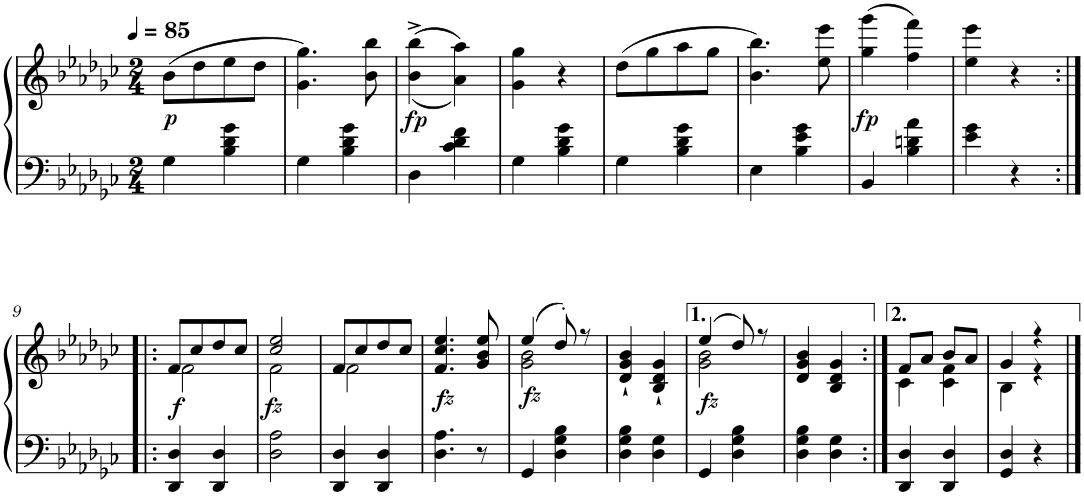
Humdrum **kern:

**kern	**kern	**dynam
*part1	*part1	*part1
*staff2	*staff1	*staff1/2
*I"Midi_1	*	*
*clefF4	*clefG2	*
*k[b-e-a-d-g-c-]	*k[b-e-a-d-g-c-]	*
*G-:	*G-:	*
*M2/4	*M2/4	*
*MM85	*MM85	*
=1	=1	=1
!	!	!LO:DY:b
4G-\	(>8b-\L	p
.	8dd-\	.
4B-\ 4d-\ 4g-\	8ee-\	.
.	8dd-\J	.
=2	=2	=2
4G-\	4.g-\ 4.gg-\)	.
4B-\ 4d-\ 4g-\	.	.
.	8b-\ 8bb-\	.
=3	=3	=3
!	!	!LO:DY:b
4D-\	(<(>4b-\^ 4bb-\^	fp
4c-\ 4d-\ 4f\	4a-\ 4aa-\))	.
=4	=4	=4
4G-\	4g-\ 4gg-\	.
4B-\ 4d-\ 4g-\	4r	.
=5	=5	=5
4G-\	(>8dd-\L	.
.	8gg-\	.
4B-\ 4d-\ 4g-\	8aa-\	.
.	8gg-\J	.
=6	=6	=6
4E-\	4.b-\ 4.bb-\)	.
4B-\ 4e-\ 4g-\	.	.
.	8ee-\ 8eee-\	.
=7	=7	=7
!	!	!LO:DY:b
4BB-/	(>4gg-\ 4ggg-\	fp
4B-\ 4dn\ 4a-\	4ff\ 4fff\)	.
=8	=8	=8
4e-\ 4g-\	4ee-\ 4eee-\	.
4r	4r	.
!!LO:LB:g=z
=9:|!|:	=9:|!|:	=9:|!|:
*	*^	*
!	!	!	!LO:DY:b
4DD-/ 4D-/	8f/L	2f\	f
.	8cc-/	.	.
4DD-/ 4D-/	8dd-/	.	.
.	8cc-/J	.	.
=10	=10	=10	=10
!	!	!	!LO:DY:b
2D-\ 2A-\	2cc-/ 2ee-/	2f\	fz
=11	=11	=11	=11
4DD-/ 4D-/	8f/L	2f\	.
.	8cc-/	.	.
4DD-/ 4D-/	8dd-/	.	.
.	8cc-/J	.	.
=12	=12	=12	=12
!	!	!	!LO:DY:b
4.D-\ 4.A-\	4.f/ 4.cc-/ 4.ee-/	2ryy	fz
8r	8g-/ 8b-/ 8ee-/	.	.
=13	=13	=13	=13
!	!	!	!LO:DY:b
4GG-/	(>4ee-/	2g-\ 2b-\	fz
4D-\ 4G-\ 4B-\	8dd-'/)	.	.
.	8r	.	.
=14	=14	=14	=14
4D-\ 4G-\ 4B-\	4d-/` 4g-/` 4b-/`	2ryy	.
4D-\ 4G-\	4B-/` 4d-/` 4g-/`	.	.
=15	=15	=15	=15
!	!	!	!LO:DY:b
4GG-/	(>4ee-/	2g-\ 2b-\	fz
4D-\ 4G-\ 4B-\	8dd-/)	.	.
.	8r	.	.
=16	=16	=16	=16
4D-\ 4G-\ 4B-\	4d-/ 4g-/ 4b-/	2ryy	.
4D-\ 4G-\	4B-/ 4d-/ 4g-/	.	.
=16X1:|!	=16X1:|!	=16X1:|!	=16X1:|!
4DD-/ 4D-/	8f/L	4c-\	.
.	8a-/J	.	.
4DD-/ 4D-/	8b-/L	4c-\ 4f\	.
.	8a-/J	.	.
=16X2	=16X2	=16X2	=16X2
4GG-/ 4D-/	4g-/	4B-\	.
4r	4r	4r	.
*	*v	*v	*
==	==	==
*-	*-	*-
